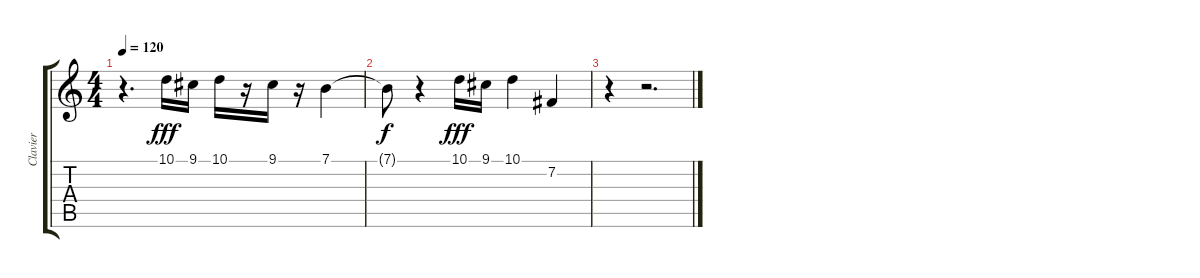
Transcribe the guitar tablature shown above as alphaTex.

\track ("Clavier" "Clavier") {instrument trombone}
\staff {score tabs}
\tuning (E4 B3 G3 D3 A2 E2) {hide}
\ts (4 4)
\tempo 120
\clef g2
\ks c
r.4{d dy fff} 10.1.16 9.1.16 10.1.16 r.16 9.1.16 r.16 7.1.4 |
7.1{t}.8{dy f} r.4 10.1.16{dy fff} 9.1.16 10.1.4 7.2.4 |
r.4 r.2{d}
